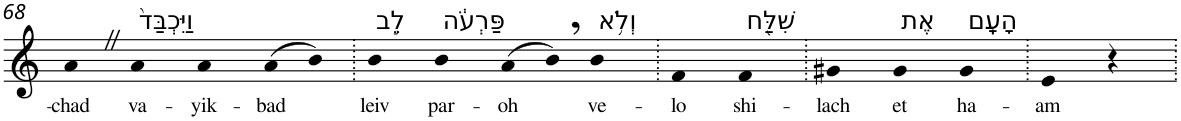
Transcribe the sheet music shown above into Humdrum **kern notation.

**kern	**text
*part1	*part1
*staff1	*staff1
*I"Piano	*
*I'Pno	*
!!LO:PB:g=z
*clefG2	*
*k[]	*
=68	=68
!	!LO:LY:b
4aZ	-chad
!LO:TX:a:t=וַיִּכְבַּד֙	!
!	!LO:LY:b
4a	va-
!	!LO:LY:b
4a	-yik-
!	!LO:LY:b
(>8a	-bad
8b)	.
=69.	=69.
!LO:TX:a:t=לֵ֣ב	!
!	!LO:LY:b
4b	leiv
!LO:TX:a:t=פַּרְעֹ֔ה	!
!	!LO:LY:b
4b	par-
!	!LO:LY:b
(>8a	-oh
8b,)	.
!LO:TX:a:t=וְלֹ֥א	!
!	!LO:LY:b
4b	ve-
=70.	=70.
!	!LO:LY:b
4f	-lo
!LO:TX:a:t=שִׁלַּ֖ח	!
!	!LO:LY:b
4f	shi-
=71.	=71.
!	!LO:LY:b
4g#X	-lach
!LO:TX:a:t=אֶת	!
!	!LO:LY:b
4g#	et
!LO:TX:a:t=הָעָֽם	!
!	!LO:LY:b
4g#	ha-
=72.	=72.
!	!LO:LY:b
4e	-am
4r	.
=.	=.
*-	*-
